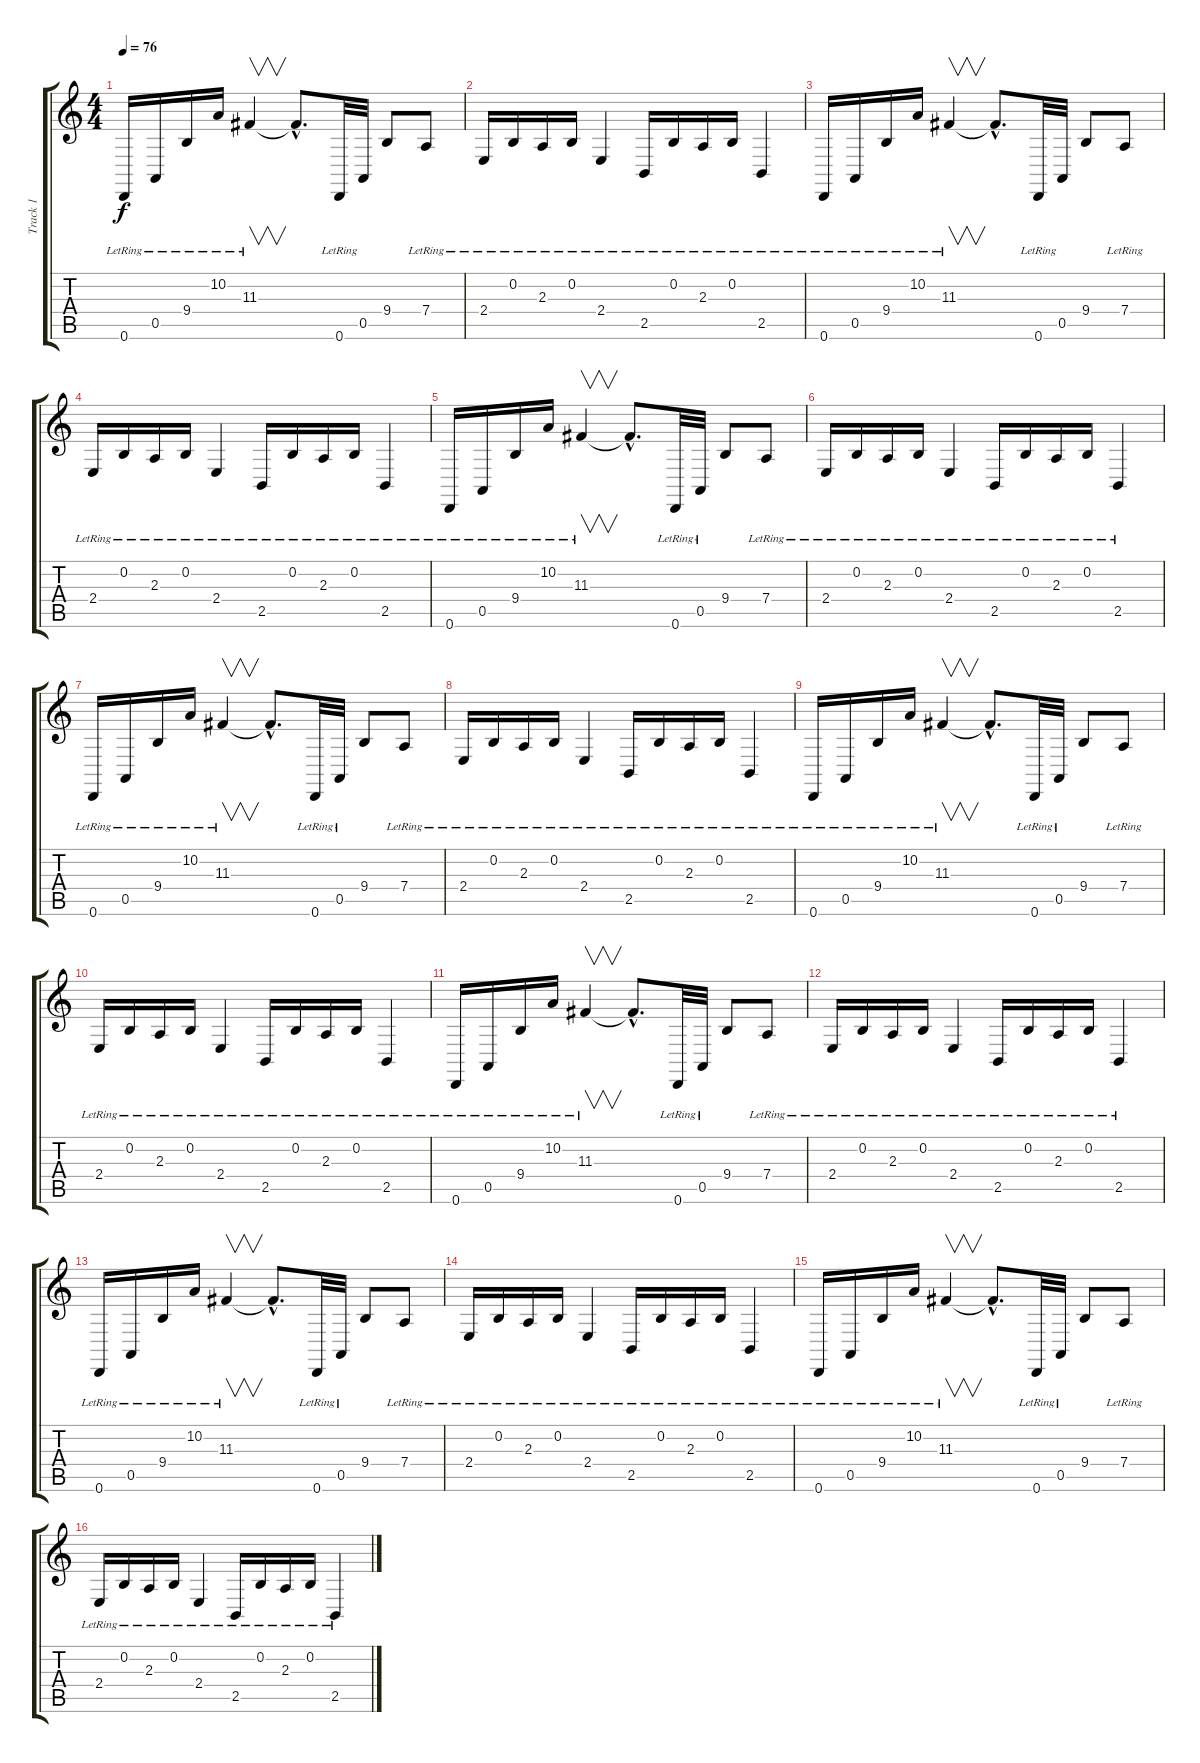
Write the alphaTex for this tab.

\track ("Track 1" "Track 1") {instrument koto}
\staff {score tabs}
\tuning (E4 B3 G3 D3 A2 D2) {hide}
\ts (4 4)
\tempo 76
\clef g2
\ks c
0.6{lr}.16{dy f instrument koto} 0.5{lr}.16 9.4{lr}.16 10.2{lr}.16 11.3{lr}.4{v} 11.3{hac t}.8{d} 0.6{lr}.32 0.5{lr}.32 9.4.8 7.4{lr}.8 |
2.4{lr}.16 0.2{lr}.16 2.3{lr}.16 0.2{lr}.16 2.4{lr}.4 2.5{lr}.16 0.2{lr}.16 2.3{lr}.16 0.2{lr}.16 2.5{lr}.4 |
0.6{lr}.16 0.5{lr}.16 9.4{lr}.16 10.2{lr}.16 11.3{lr}.4{v} 11.3{hac t}.8{d} 0.6{lr}.32 0.5{lr}.32 9.4.8 7.4{lr}.8 |
2.4{lr}.16 0.2{lr}.16 2.3{lr}.16 0.2{lr}.16 2.4{lr}.4 2.5{lr}.16 0.2{lr}.16 2.3{lr}.16 0.2{lr}.16 2.5{lr}.4 |
0.6{lr}.16 0.5{lr}.16 9.4{lr}.16 10.2{lr}.16 11.3{lr}.4{v} 11.3{hac t}.8{d} 0.6{lr}.32 0.5{lr}.32 9.4.8 7.4{lr}.8 |
2.4{lr}.16 0.2{lr}.16 2.3{lr}.16 0.2{lr}.16 2.4{lr}.4 2.5{lr}.16 0.2{lr}.16 2.3{lr}.16 0.2{lr}.16 2.5{lr}.4 |
0.6{lr}.16 0.5{lr}.16 9.4{lr}.16 10.2{lr}.16 11.3{lr}.4{v} 11.3{hac t}.8{d} 0.6{lr}.32 0.5{lr}.32 9.4.8 7.4{lr}.8 |
2.4{lr}.16 0.2{lr}.16 2.3{lr}.16 0.2{lr}.16 2.4{lr}.4 2.5{lr}.16 0.2{lr}.16 2.3{lr}.16 0.2{lr}.16 2.5{lr}.4 |
0.6{lr}.16 0.5{lr}.16 9.4{lr}.16 10.2{lr}.16 11.3{lr}.4{v} 11.3{hac t}.8{d} 0.6{lr}.32 0.5{lr}.32 9.4.8 7.4{lr}.8 |
2.4{lr}.16 0.2{lr}.16 2.3{lr}.16 0.2{lr}.16 2.4{lr}.4 2.5{lr}.16 0.2{lr}.16 2.3{lr}.16 0.2{lr}.16 2.5{lr}.4 |
0.6{lr}.16 0.5{lr}.16 9.4{lr}.16 10.2{lr}.16 11.3{lr}.4{v} 11.3{hac t}.8{d} 0.6{lr}.32 0.5{lr}.32 9.4.8 7.4{lr}.8 |
2.4{lr}.16 0.2{lr}.16 2.3{lr}.16 0.2{lr}.16 2.4{lr}.4 2.5{lr}.16 0.2{lr}.16 2.3{lr}.16 0.2{lr}.16 2.5{lr}.4 |
0.6{lr}.16 0.5{lr}.16 9.4{lr}.16 10.2{lr}.16 11.3{lr}.4{v} 11.3{hac t}.8{d} 0.6{lr}.32 0.5{lr}.32 9.4.8 7.4{lr}.8 |
2.4{lr}.16 0.2{lr}.16 2.3{lr}.16 0.2{lr}.16 2.4{lr}.4 2.5{lr}.16 0.2{lr}.16 2.3{lr}.16 0.2{lr}.16 2.5{lr}.4 |
0.6{lr}.16 0.5{lr}.16 9.4{lr}.16 10.2{lr}.16 11.3{lr}.4{v} 11.3{hac t}.8{d} 0.6{lr}.32 0.5{lr}.32 9.4.8 7.4{lr}.8 |
2.4{lr}.16 0.2{lr}.16 2.3{lr}.16 0.2{lr}.16 2.4{lr}.4 2.5{lr}.16 0.2{lr}.16 2.3{lr}.16 0.2{lr}.16 2.5{lr}.4
